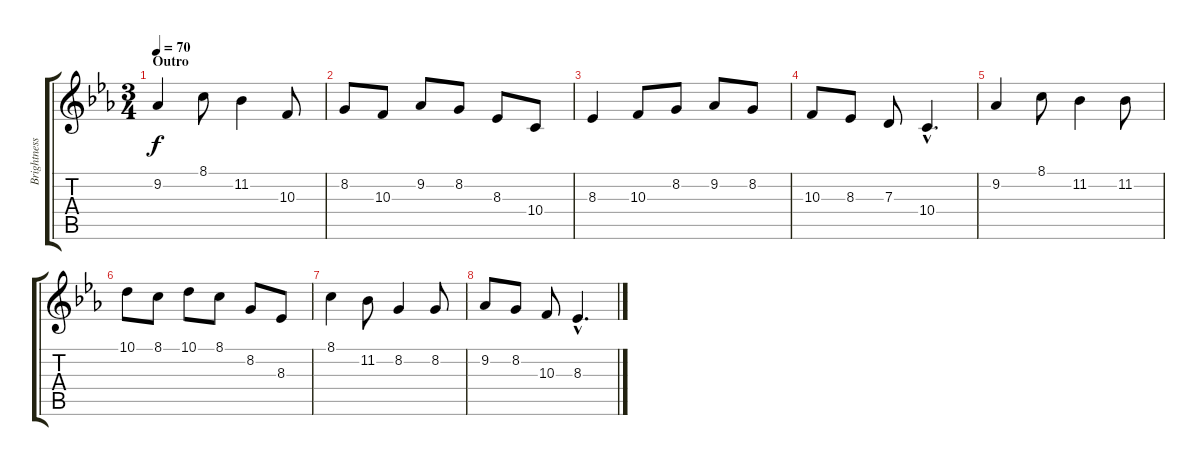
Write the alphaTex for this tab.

\track ("Brightness (High Keys)" "Brightness") {instrument fx5brightness}
\staff {score tabs}
\tuning (E4 B3 G3 D3 A2 E2) {hide}
\ts (3 4)
\section ("" "Outro")
\tempo 70
\clef g2
\ks cminor
9.2.4{dy f volume 14} 8.1.8 11.2.4 10.3.8 |
8.2.8 10.3.8 9.2.8 8.2.8 8.3.8 10.4.8 |
8.3.4 10.3.8 8.2.8 9.2.8 8.2.8 |
10.3.8 8.3.8 7.3.8 10.4{hac}.4{d} |
9.2.4 8.1.8 11.2.4 11.2.8 |
10.1.8 8.1.8 10.1.8 8.1.8 8.2.8 8.3.8 |
8.1.4 11.2.8 8.2.4 8.2.8 |
9.2.8 8.2.8 10.3.8 8.3{hac}.4{d}
